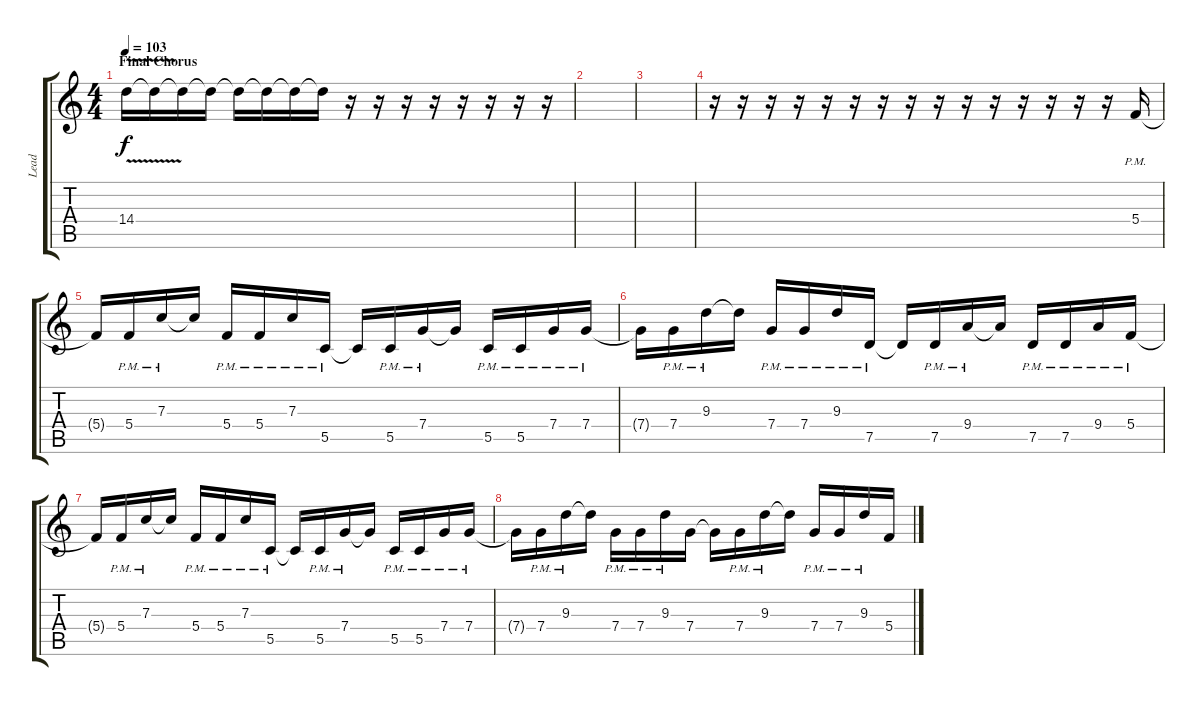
\track ("Lead" "Lead") {instrument distortionguitar}
\staff {score tabs}
\tuning (D4 A3 F3 C3 G2 D2) {hide}
\ts (4 4)
\section ("" "Final Chorus")
\tempo 103
\clef g2
\ks c
14.4{v}.16{dy f} 14.4{t}.16 14.4{t}.16 14.4{t}.16 14.4{t}.16 14.4{t}.16 14.4{t}.16 14.4{t}.16 r.16 r.16 r.16 r.16 r.16 r.16 r.16 r.16 |
|
|
r.16 r.16 r.16 r.16 r.16 r.16 r.16 r.16 r.16 r.16 r.16 r.16 r.16 r.16 r.16 5.4{pm}.16 |
5.4{t}.16 5.4{pm}.16 7.3{pm}.16 7.3{t}.16 5.4{pm}.16 5.4{pm}.16 7.3{pm}.16 5.5{pm}.16 5.5{t}.16 5.5{pm}.16 7.4{pm}.16 7.4{t}.16 5.5{pm}.16 5.5{pm}.16 7.4{pm}.16 7.4{pm}.16 |
7.4{t}.16 7.4{pm}.16 9.3{pm}.16 9.3{t}.16 7.4{pm}.16 7.4{pm}.16 9.3{pm}.16 7.5{pm}.16 7.5{t}.16 7.5{pm}.16 9.4{pm}.16 9.4{t}.16 7.5{pm}.16 7.5{pm}.16 9.4{pm}.16 5.4{pm}.16 |
5.4{t}.16 5.4{pm}.16 7.3{pm}.16 7.3{t}.16 5.4{pm}.16 5.4{pm}.16 7.3{pm}.16 5.5{pm}.16 5.5{t}.16 5.5{pm}.16 7.4{pm}.16 7.4{t}.16 5.5{pm}.16 5.5{pm}.16 7.4{pm}.16 7.4{pm}.16 |
7.4{t}.16 7.4{pm}.16 9.3{pm}.16 9.3{t}.16 7.4{pm}.16 7.4{pm}.16 9.3{pm}.16 7.4.16 7.4{t}.16 7.4{pm}.16 9.3{pm}.16 9.3{t}.16 7.4{pm}.16 7.4{pm}.16 9.3{pm}.16 5.4.16
